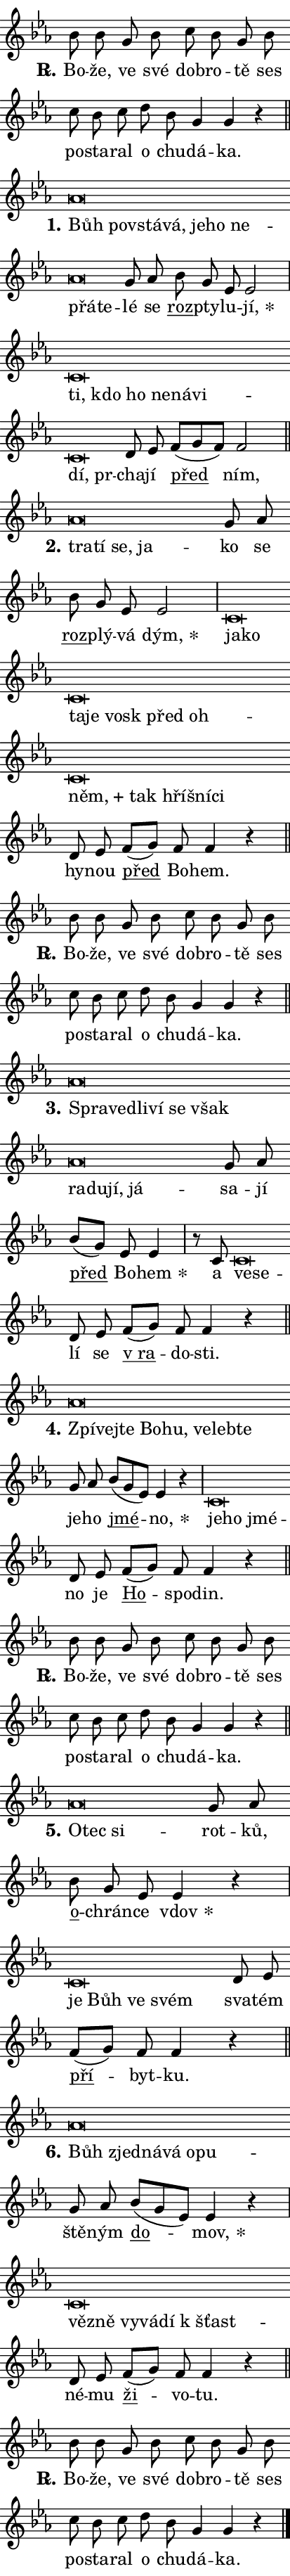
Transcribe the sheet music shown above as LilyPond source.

\version "2.22.1"
\header { tagline = "" }
\paper {
  indent = 0\cm
  top-margin = 0\cm
  right-margin = 0\cm
  bottom-margin = 0\cm
  left-margin = 0\cm
  paper-width = 7\cm
  page-breaking = #ly:one-page-breaking
  system-system-spacing.basic-distance = #11
  score-system-spacing.basic-distance = #11
  ragged-last = ##f
}


%% Author: Thomas Morley
%% https://lists.gnu.org/archive/html/lilypond-user/2020-05/msg00002.html
#(define (line-position grob)
"Returns position of @var[grob} in current system:
   @code{'start}, if at first time-step
   @code{'end}, if at last time-step
   @code{'middle} otherwise
"
  (let* ((col (ly:item-get-column grob))
         (ln (ly:grob-object col 'left-neighbor))
         (rn (ly:grob-object col 'right-neighbor))
         (col-to-check-left (if (ly:grob? ln) ln col))
         (col-to-check-right (if (ly:grob? rn) rn col))
         (break-dir-left
           (and
             (ly:grob-property col-to-check-left 'non-musical #f)
             (ly:item-break-dir col-to-check-left)))
         (break-dir-right
           (and
             (ly:grob-property col-to-check-right 'non-musical #f)
             (ly:item-break-dir col-to-check-right))))
        (cond ((eqv? 1 break-dir-left) 'start)
              ((eqv? -1 break-dir-right) 'end)
              (else 'middle))))

#(define (tranparent-at-line-position vctor)
  (lambda (grob)
  "Relying on @code{line-position} select the relevant enry from @var{vctor}.
Used to determine transparency,"
    (case (line-position grob)
      ((end) (not (vector-ref vctor 0)))
      ((middle) (not (vector-ref vctor 1)))
      ((start) (not (vector-ref vctor 2))))))

noteHeadBreakVisibility =
#(define-music-function (break-visibility)(vector?)
"Makes @code{NoteHead}s transparent relying on @var{break-visibility}"
#{
  \override NoteHead.transparent =
    #(tranparent-at-line-position break-visibility)
#})

#(define delete-ledgers-for-transparent-note-heads
  (lambda (grob)
    "Reads whether a @code{NoteHead} is transparent.
If so this @code{NoteHead} is removed from @code{'note-heads} from
@var{grob}, which is supposed to be @code{LedgerLineSpanner}.
As a result ledgers are not printed for this @code{NoteHead}"
    (let* ((nhds-array (ly:grob-object grob 'note-heads))
           (nhds-list
             (if (ly:grob-array? nhds-array)
                 (ly:grob-array->list nhds-array)
                 '()))
           ;; Relies on the transparent-property being done before
           ;; Staff.LedgerLineSpanner.after-line-breaking is executed.
           ;; This is fragile ...
           (to-keep
             (remove
               (lambda (nhd)
                 (ly:grob-property nhd 'transparent #f))
               nhds-list)))
      ;; TODO find a better method to iterate over grob-arrays, similiar
      ;; to filter/remove etc for lists
      ;; For now rebuilt from scratch
      (set! (ly:grob-object grob 'note-heads)  '())
      (for-each
        (lambda (nhd)
          (ly:pointer-group-interface::add-grob grob 'note-heads nhd))
        to-keep))))

hideNotes = {
  \noteHeadBreakVisibility #begin-of-line-visible
}
unHideNotes = {
  \noteHeadBreakVisibility #all-visible
}

% work-around for resetting accidentals
% https://lilypond.org/doc/v2.23/Documentation/notation/displaying-rhythms#unmetered-music
cadenzaMeasure = {
  \cadenzaOff
  \partial 1024 s1024
  \cadenzaOn
}

#(define-markup-command (accent layout props text) (markup?)
  "Underline accented syllable"
  (interpret-markup layout props
    #{\markup \override #'(offset . 4.3) \underline { #text }#}))

responsum = \markup \concat {
  "R" \hspace #-1.05 \path #0.1 #'((moveto 0 0.07) (lineto 0.9 0.8)) \hspace #0.05 "."
}

\layout {
    \context {
        \Staff
        \remove "Time_signature_engraver"
        \override LedgerLineSpanner.after-line-breaking = #delete-ledgers-for-transparent-note-heads
    }
    \context {
        \Voice {
            \override NoteHead.output-attributes = #'((class . "notehead"))
            \override Hairpin.height = #0.55
        }
    }
    \context {
        \Lyrics {
            \override StanzaNumber.output-attributes = #'((class . "stanzanumber"))
            \override LyricSpace.minimum-distance = #0.9
            \override LyricText.font-name = #"TeX Gyre Schola"
            \override LyricText.font-size = 1
            \override StanzaNumber.font-name = #"TeX Gyre Schola Bold"
            \override StanzaNumber.font-size = 1
        }
    }
}

% magnetic-lyrics.ily
%
%   written by
%     Jean Abou Samra <jean@abou-samra.fr>
%     Werner Lemberg <wl@gnu.org>
%
%   adapted by
%     Jiri Hon <jiri.hon@gmail.com>
%
% Version 2022-Apr-15

% https://www.mail-archive.com/lilypond-user@gnu.org/msg149350.html

#(define (Left_hyphen_pointer_engraver context)
   "Collect syllable-hyphen-syllable occurrences in lyrics and store
them in properties.  This engraver only looks to the left.  For
example, if the lyrics input is @code{foo -- bar}, it does the
following.

@itemize @bullet
@item
Set the @code{text} property of the @code{LyricHyphen} grob between
@q{foo} and @q{bar} to @code{foo}.

@item
Set the @code{left-hyphen} property of the @code{LyricText} grob with
text @q{foo} to the @code{LyricHyphen} grob between @q{foo} and
@q{bar}.
@end itemize

Use this auxiliary engraver in combination with the
@code{lyric-@/text::@/apply-@/magnetic-@/offset!} hook."
   (let ((hyphen #f)
         (text #f))
     (make-engraver
      (acknowledgers
       ((lyric-syllable-interface engraver grob source-engraver)
        (set! text grob)))
      (end-acknowledgers
       ((lyric-hyphen-interface engraver grob source-engraver)
        ;(when (not (grob::has-interface grob 'lyric-space-interface))
          (set! hyphen grob)));)
      ((stop-translation-timestep engraver)
       (when (and text hyphen)
         (ly:grob-set-object! text 'left-hyphen hyphen))
       (set! text #f)
       (set! hyphen #f)))))

#(define (lyric-text::apply-magnetic-offset! grob)
   "If the space between two syllables is less than the value in
property @code{LyricText@/.details@/.squash-threshold}, move the right
syllable to the left so that it gets concatenated with the left
syllable.

Use this function as a hook for
@code{LyricText@/.after-@/line-@/breaking} if the
@code{Left_@/hyphen_@/pointer_@/engraver} is active."
   (let ((hyphen (ly:grob-object grob 'left-hyphen #f)))
     (when hyphen
       (let ((left-text (ly:spanner-bound hyphen LEFT)))
         (when (grob::has-interface left-text 'lyric-syllable-interface)
           (let* ((common (ly:grob-common-refpoint grob left-text X))
                  (this-x-ext (ly:grob-extent grob common X))
                  (left-x-ext
                   (begin
                     ;; Trigger magnetism for left-text.
                     (ly:grob-property left-text 'after-line-breaking)
                     (ly:grob-extent left-text common X)))
                  ;; `delta` is the gap width between two syllables.
                  (delta (- (interval-start this-x-ext)
                            (interval-end left-x-ext)))
                  (details (ly:grob-property grob 'details))
                  (threshold (assoc-get 'squash-threshold details 0.2)))
             (when (< delta threshold)
               (let* (;; We have to manipulate the input text so that
                      ;; ligatures crossing syllable boundaries are not
                      ;; disabled.  For languages based on the Latin
                      ;; script this is essentially a beautification.
                      ;; However, for non-Western scripts it can be a
                      ;; necessity.
                      (lt (ly:grob-property left-text 'text))
                      (rt (ly:grob-property grob 'text))
                      (is-space (grob::has-interface hyphen 'lyric-space-interface))
                      (space (if is-space " " ""))
                      (space-markup (grob-interpret-markup grob " "))
                      (space-size (interval-length (ly:stencil-extent space-markup X)))
                      (extra-delta (if is-space space-size 0))
                      ;; Append new syllable.
                      (ltrt-space (if (and (string? lt) (string? rt))
                                (string-append lt space rt)
                                (make-concat-markup (list lt space rt))))
                      ;; Right-align `ltrt` to the right side.
                      (ltrt-space-markup (grob-interpret-markup
                               grob
                               (make-translate-markup
                                (cons (interval-length this-x-ext) 0)
                                (make-right-align-markup ltrt-space)))))
                 (begin
                   ;; Don't print `left-text`.
                   (ly:grob-set-property! left-text 'stencil #f)
                   ;; Set text and stencil (which holds all collected
                   ;; syllables so far) and shift it to the left.
                   (ly:grob-set-property! grob 'text ltrt-space)
                   (ly:grob-set-property! grob 'stencil ltrt-space-markup)
                   (ly:grob-translate-axis! grob (- (- delta extra-delta)) X))))))))))


#(define (lyric-hyphen::displace-bounds-first grob)
   ;; Make very sure this callback isn't triggered too early.
   (let ((left (ly:spanner-bound grob LEFT))
         (right (ly:spanner-bound grob RIGHT)))
     (ly:grob-property left 'after-line-breaking)
     (ly:grob-property right 'after-line-breaking)
     (ly:lyric-hyphen::print grob)))

squashThreshold = #0.4

\layout {
  \context {
    \Lyrics
    \consists #Left_hyphen_pointer_engraver
    \override LyricText.after-line-breaking =
      #lyric-text::apply-magnetic-offset!
    \override LyricHyphen.stencil = #lyric-hyphen::displace-bounds-first
    \override LyricText.details.squash-threshold = \squashThreshold
    \override LyricHyphen.minimum-distance = 0
    \override LyricHyphen.minimum-length = \squashThreshold
  }
}

squash = \override LyricText.details.squash-threshold = 9999
unSquash = \override LyricText.details.squash-threshold = \squashThreshold

left = \override LyricText.self-alignment-X = #LEFT
unLeft = \revert LyricText.self-alignment-X

starOffset = #(lambda (grob) 
                (let ((x_offset (ly:self-alignment-interface::aligned-on-x-parent grob)))
                  (if (= x_offset 0) 0 (+ x_offset 1.2))))

star = #(define-music-function (syllable)(string?)
"Append star separator at the end of a syllable"
#{
  \once \override LyricText.X-offset = #starOffset
  \lyricmode { \markup {
    #syllable
    \override #'((font-name . "TeX Gyre Schola Bold")) \hspace #0.2 \lower #0.65 \larger "*"
  } }
#})

starAccent = #(define-music-function (syllable)(string?)
"Append star separator at the end of a syllable and make accent"
#{
  \once \override LyricText.X-offset = #starOffset
  \lyricmode { \markup {
    \accent #syllable
    \override #'((font-name . "TeX Gyre Schola Bold")) \hspace #0.2 \lower #0.65 \larger "*"
  } }
#})

breath = #(define-music-function (syllable)(string?)
"Append breathing indicator at the end of a syllable"
#{
  \lyricmode { \markup { #syllable "+" } }
#})

optionalBreath = #(define-music-function (syllable)(string?)
"Append optional breathing indicator at the end of a syllable"
#{
  \lyricmode { \markup { #syllable "(+)" } }
#})


\score {
    <<
        \new Voice = "melody" { \cadenzaOn \key es \major \relative { bes'8 bes g bes c bes g bes \bar "" c bes c \bar "" d bes g4 g r \cadenzaMeasure \bar "||" \break }
\relative { as'\breve*1/16 \hideNotes \breve*1/16 \bar "" \breve*1/16 \bar "" \breve*1/16 \bar "" \breve*1/16 \bar "" \breve*1/16 \bar "" \breve*1/16 \bar "" \breve*1/16 \breve*1/16 \bar "" \unHideNotes g8 as \bar "" bes g es es2 \cadenzaMeasure \bar "|" c\breve*1/16 \hideNotes \breve*1/16 \bar "" \breve*1/16 \bar "" \breve*1/16 \bar "" \breve*1/16 \bar "" \breve*1/16 \bar "" \breve*1/16 \breve*1/16 \bar "" \unHideNotes d8 es \bar "" f[( g f)] f2 \cadenzaMeasure \bar "||" \break }
\relative { as'\breve*1/16 \hideNotes \breve*1/16 \bar "" \breve*1/16 \breve*1/16 \bar "" \unHideNotes g8 as \bar "" bes g es es2 \cadenzaMeasure \bar "|" c\breve*1/16 \hideNotes \breve*1/16 \bar "" \breve*1/16 \bar "" \breve*1/16 \bar "" \breve*1/16 \bar "" \breve*1/16 \bar "" \breve*1/16 \bar "" \breve*1/16 \bar "" \breve*1/16 \bar "" \breve*1/16 \bar "" \breve*1/16 \breve*1/16 \bar "" \unHideNotes d8 es \bar "" f[( g)] f f4 r \cadenzaMeasure \bar "||" \break }
\relative { bes'8 bes g bes c bes g bes \bar "" c bes c \bar "" d bes g4 g r \cadenzaMeasure \bar "||" \break }
\relative { as'\breve*1/16 \hideNotes \breve*1/16 \bar "" \breve*1/16 \bar "" \breve*1/16 \bar "" \breve*1/16 \bar "" \breve*1/16 \bar "" \breve*1/16 \bar "" \breve*1/16 \bar "" \breve*1/16 \breve*1/16 \bar "" \unHideNotes g8 as \bar "" bes[( g)] es es4 \cadenzaMeasure \bar "|" r8 c8 c\breve*1/16 \hideNotes \breve*1/16 \bar "" \unHideNotes d8 es \bar "" f[( g)] f f4 r \cadenzaMeasure \bar "||" \break }
\relative { as'\breve*1/16 \hideNotes \breve*1/16 \bar "" \breve*1/16 \bar "" \breve*1/16 \bar "" \breve*1/16 \bar "" \breve*1/16 \bar "" \breve*1/16 \breve*1/16 \bar "" \unHideNotes g8 as \bar "" bes[( g es)] es4 r \cadenzaMeasure \bar "|" c\breve*1/16 \hideNotes \breve*1/16 \breve*1/16 \bar "" \unHideNotes d8 es \bar "" f[( g)] f f4 r \cadenzaMeasure \bar "||" \break }
\relative { bes'8 bes g bes c bes g bes \bar "" c bes c \bar "" d bes g4 g r \cadenzaMeasure \bar "||" \break }
\relative { as'\breve*1/16 \hideNotes \breve*1/16 \breve*1/16 \bar "" \unHideNotes g8 as \bar "" bes g es es4 r \cadenzaMeasure \bar "|" c\breve*1/16 \hideNotes \breve*1/16 \bar "" \breve*1/16 \breve*1/16 \bar "" \unHideNotes d8 es \bar "" f[( g)] f f4 r \cadenzaMeasure \bar "||" \break }
\relative { as'\breve*1/16 \hideNotes \breve*1/16 \bar "" \breve*1/16 \bar "" \breve*1/16 \bar "" \breve*1/16 \breve*1/16 \bar "" \unHideNotes g8 as \bar "" bes[( g es)] es4 r \cadenzaMeasure \bar "|" c\breve*1/16 \hideNotes \breve*1/16 \bar "" \breve*1/16 \bar "" \breve*1/16 \bar "" \breve*1/16 \breve*1/16 \bar "" \unHideNotes d8 es \bar "" f[( g)] f f4 r \cadenzaMeasure \bar "||" \break }
\relative { bes'8 bes g bes c bes g bes \bar "" c bes c \bar "" d bes g4 g r \cadenzaMeasure \bar "||" \break } \bar "|." }
        \new Lyrics \lyricsto "melody" { \lyricmode { \set stanza = \responsum
Bo -- že, ve své dob -- ro -- tě ses po -- sta -- ral o chu -- dá -- ka.
\set stanza = "1."
\left Bůh \squash po -- vstá -- vá, je -- ho ne -- přá -- te -- \unLeft \unSquash lé se \markup \accent roz -- pty -- lu -- \star jí, \left ti, \squash kdo ho ne -- ná -- vi -- dí, pr -- \unLeft \unSquash cha -- jí \markup \accent před ním,
\set stanza = "2."
\left tra -- \squash tí se, ja -- \unLeft \unSquash ko se \markup \accent roz -- plý -- vá \star dým, \left ja -- \squash ko ta -- je vosk před oh -- \breath "něm," tak hří -- šní -- ci \unLeft \unSquash hy -- nou \markup \accent před Bo -- hem.
\set stanza = \responsum
Bo -- že, ve své dob -- ro -- tě ses po -- sta -- ral o chu -- dá -- ka.
\set stanza = "3."
\left Spra -- \squash ve -- dli -- ví se však ra -- du -- jí, já -- \unLeft \unSquash sa -- jí \markup \accent před Bo -- \star hem a \left ve -- \squash se -- \unLeft \unSquash lí se \markup \accent "v ra" -- do -- sti.
\set stanza = "4."
\left Zpí -- \squash vej -- te Bo -- hu, ve -- leb -- te \unLeft \unSquash je -- ho \markup \accent jmé -- \star no, \left je -- \squash ho jmé -- \unLeft \unSquash no je \markup \accent Ho -- spo -- din.
\set stanza = \responsum
Bo -- že, ve své dob -- ro -- tě ses po -- sta -- ral o chu -- dá -- ka.
\set stanza = "5."
\left O -- \squash tec si -- \unLeft \unSquash rot -- ků, \markup \accent o -- chrán -- ce \star vdov \left je \squash Bůh ve svém \unLeft \unSquash sva -- tém \markup \accent pří -- byt -- ku.
\set stanza = "6."
\left Bůh \squash zjed -- ná -- vá o -- pu -- \unLeft \unSquash ště -- ným \markup \accent do -- \star mov, \left věz -- \squash ně vy -- vá -- dí "k šťast" -- \unLeft \unSquash né -- mu \markup \accent ži -- vo -- tu.
\set stanza = \responsum
Bo -- že, ve své dob -- ro -- tě ses po -- sta -- ral o chu -- dá -- ka. } }
    >>
    \layout {}
}
